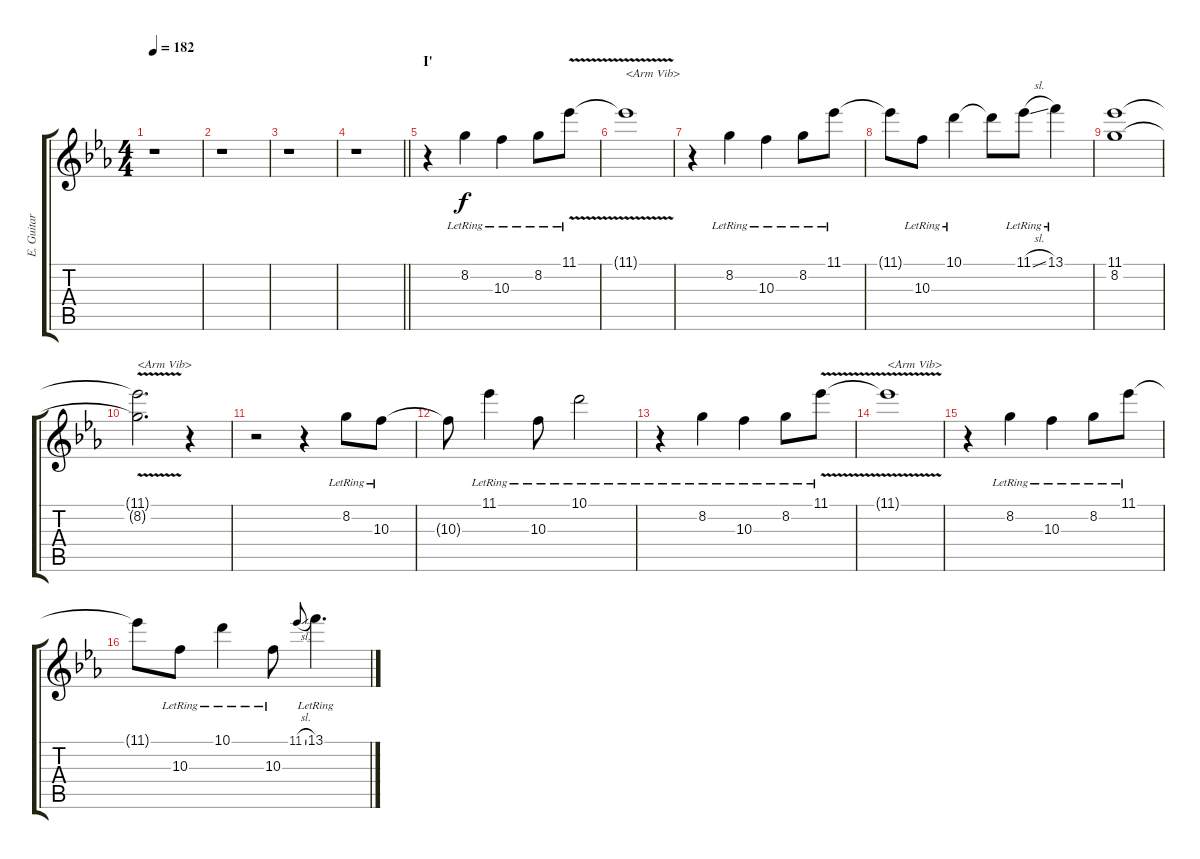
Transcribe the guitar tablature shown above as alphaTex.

\track ("E. Guitar IV" "E. Guitar ") {instrument overdrivenguitar}
\staff {score tabs}
\tuning (E4 B3 G3 D3 A2 E2) {hide}
\ts (4 4)
\tempo 182
\clef g2
\ks eb
r.1{dy f} |
r.1 |
r.1 |
\barLineRight lightlight
r.1 |
\section ("" "I'")
r.4 8.2{lr}.4{instrument electricguitarjazz} 10.3{lr}.4 8.2{lr}.8 11.1{v lr}.8 |
11.1{t}.1{txt "<Arm Vib>"} |
r.4 8.2{lr}.4 10.3{lr}.4 8.2{lr}.8 11.1{lr}.8 |
11.1{t}.8 10.3{lr}.8 10.1{lr}.4 10.1{t}.8 11.1{sl lr}.8 13.1{lr}.4 |
(11.1 8.2).1 |
(11.1{v t} 8.2{v t}).2{d txt "<Arm Vib>"} r.4 |
r.2 r.4 8.2{lr}.8 10.3{lr}.8 |
10.3{t}.8 11.1{lr}.4 10.3{lr}.8 10.1{lr}.2 |
r.4 8.2{lr}.4 10.3{lr}.4 8.2{lr}.8 11.1{v lr}.8 |
11.1{t}.1{txt "<Arm Vib>"} |
r.4 8.2{lr}.4 10.3{lr}.4 8.2{lr}.8 11.1{lr}.8 |
11.1{t}.8 10.3{lr}.8 10.1{lr}.4 10.3{lr}.8 11.1{sl}.8{gr onbeat} 13.1{lr}.4{d}
